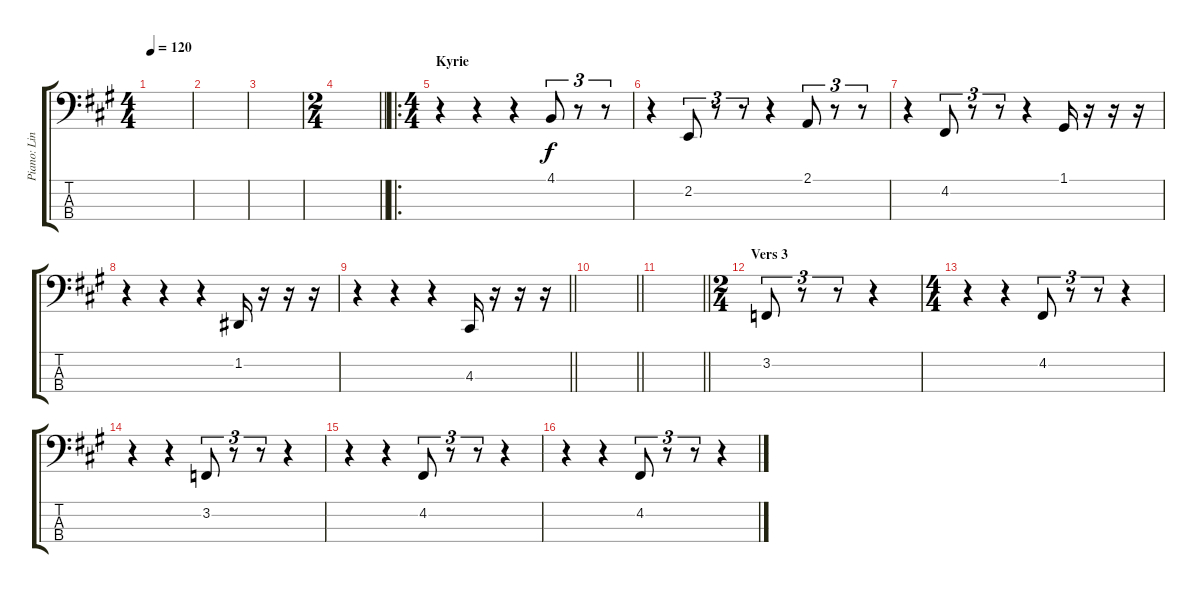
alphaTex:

\track ("Piano: Linke Hand" "Piano: Lin") {instrument acousticgrandpiano}
\staff {score tabs}
\tuning (G2 D2 A1 E1) {hide}
\ts (4 4)
\tempo 120
\clef f4
\ks a
|
|
|
\ts (2 4)
\barLineRight lightlight
|
\ro
\ts (4 4)
\section ("" "Kyrie")
r.4 r.4 r.4 4.1.8{tu (3 2)} r.8{tu (3 2)} r.8{tu (3 2)} |
r.4 2.2.8{tu (3 2)} r.8{tu (3 2)} r.8{tu (3 2)} r.4 2.1.8{tu (3 2)} r.8{tu (3 2)} r.8{tu (3 2)} |
r.4 4.2.8{tu (3 2)} r.8{tu (3 2)} r.8{tu (3 2)} r.4 1.1.16 r.16 r.16 r.16 |
r.4 r.4 r.4 1.2.16 r.16 r.16 r.16 |
\barLineRight lightlight
r.4 r.4 r.4 4.3.16 r.16 r.16 r.16 |
\barLineRight lightlight
|
\barLineRight lightlight
|
\ts (2 4)
\section ("" "Vers 3")
3.2.8{tu (3 2)} r.8{tu (3 2)} r.8{tu (3 2)} r.4 |
\ts (4 4)
r.4 r.4 4.2.8{tu (3 2)} r.8{tu (3 2)} r.8{tu (3 2)} r.4 |
r.4 r.4 3.2.8{tu (3 2)} r.8{tu (3 2)} r.8{tu (3 2)} r.4 |
r.4 r.4 4.2.8{tu (3 2)} r.8{tu (3 2)} r.8{tu (3 2)} r.4 |
r.4 r.4 4.2.8{tu (3 2)} r.8{tu (3 2)} r.8{tu (3 2)} r.4
